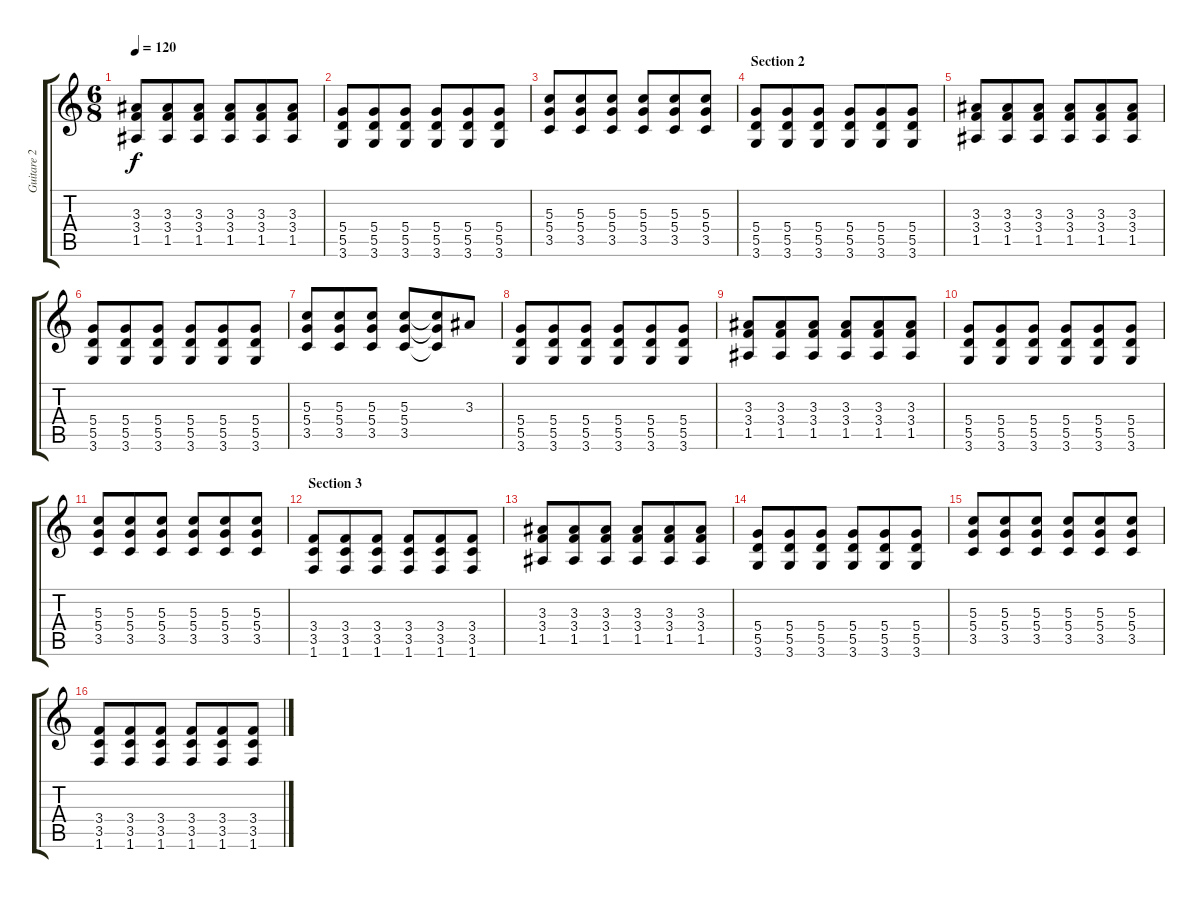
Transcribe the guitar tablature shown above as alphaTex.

\track ("Guitare 2" "Guitare 2") {instrument overdrivenguitar}
\staff {score tabs}
\tuning (E4 B3 G3 D3 A2 E2) {hide}
\ts (6 8)
\tempo 120
\clef g2
\ks c
(3.3 3.4 1.5).8{dy f} (3.3 3.4 1.5).8 (3.3 3.4 1.5).8 (3.3 3.4 1.5).8 (3.3 3.4 1.5).8 (3.3 3.4 1.5).8 |
(5.4 5.5 3.6).8 (5.4 5.5 3.6).8 (5.4 5.5 3.6).8 (5.4 5.5 3.6).8 (5.4 5.5 3.6).8 (5.4 5.5 3.6).8 |
(5.3 5.4 3.5).8 (5.3 5.4 3.5).8 (5.3 5.4 3.5).8 (5.3 5.4 3.5).8 (5.3 5.4 3.5).8 (5.3 5.4 3.5).8 |
\section ("" "Section 2")
(5.4 5.5 3.6).8 (5.4 5.5 3.6).8 (5.4 5.5 3.6).8 (5.4 5.5 3.6).8 (5.4 5.5 3.6).8 (5.4 5.5 3.6).8 |
(3.3 3.4 1.5).8 (3.3 3.4 1.5).8 (3.3 3.4 1.5).8 (3.3 3.4 1.5).8 (3.3 3.4 1.5).8 (3.3 3.4 1.5).8 |
(5.4 5.5 3.6).8 (5.4 5.5 3.6).8 (5.4 5.5 3.6).8 (5.4 5.5 3.6).8 (5.4 5.5 3.6).8 (5.4 5.5 3.6).8 |
(5.3 5.4 3.5).8 (5.3 5.4 3.5).8 (5.3 5.4 3.5).8 (5.3 5.4 3.5).8 (5.3{t} 5.4{t} 3.5{t}).8 3.3.8 |
(5.4 5.5 3.6).8 (5.4 5.5 3.6).8 (5.4 5.5 3.6).8 (5.4 5.5 3.6).8 (5.4 5.5 3.6).8 (5.4 5.5 3.6).8 |
(3.3 3.4 1.5).8 (3.3 3.4 1.5).8 (3.3 3.4 1.5).8 (3.3 3.4 1.5).8 (3.3 3.4 1.5).8 (3.3 3.4 1.5).8 |
(5.4 5.5 3.6).8 (5.4 5.5 3.6).8 (5.4 5.5 3.6).8 (5.4 5.5 3.6).8 (5.4 5.5 3.6).8 (5.4 5.5 3.6).8 |
(5.3 5.4 3.5).8 (5.3 5.4 3.5).8 (5.3 5.4 3.5).8 (5.3 5.4 3.5).8 (5.3 5.4 3.5).8 (5.3 5.4 3.5).8 |
\section ("" "Section 3")
(3.4 3.5 1.6).8{instrument overdrivenguitar} (3.4 3.5 1.6).8 (3.4 3.5 1.6).8 (3.4 3.5 1.6).8 (3.4 3.5 1.6).8 (3.4 3.5 1.6).8 |
(3.3 3.4 1.5).8 (3.3 3.4 1.5).8 (3.3 3.4 1.5).8 (3.3 3.4 1.5).8 (3.3 3.4 1.5).8 (3.3 3.4 1.5).8 |
(5.4 5.5 3.6).8 (5.4 5.5 3.6).8 (5.4 5.5 3.6).8 (5.4 5.5 3.6).8 (5.4 5.5 3.6).8 (5.4 5.5 3.6).8 |
(5.3 5.4 3.5).8 (5.3 5.4 3.5).8 (5.3 5.4 3.5).8 (5.3 5.4 3.5).8 (5.3 5.4 3.5).8 (5.3 5.4 3.5).8 |
(3.4 3.5 1.6).8 (3.4 3.5 1.6).8 (3.4 3.5 1.6).8 (3.4 3.5 1.6).8 (3.4 3.5 1.6).8 (3.4 3.5 1.6).8
